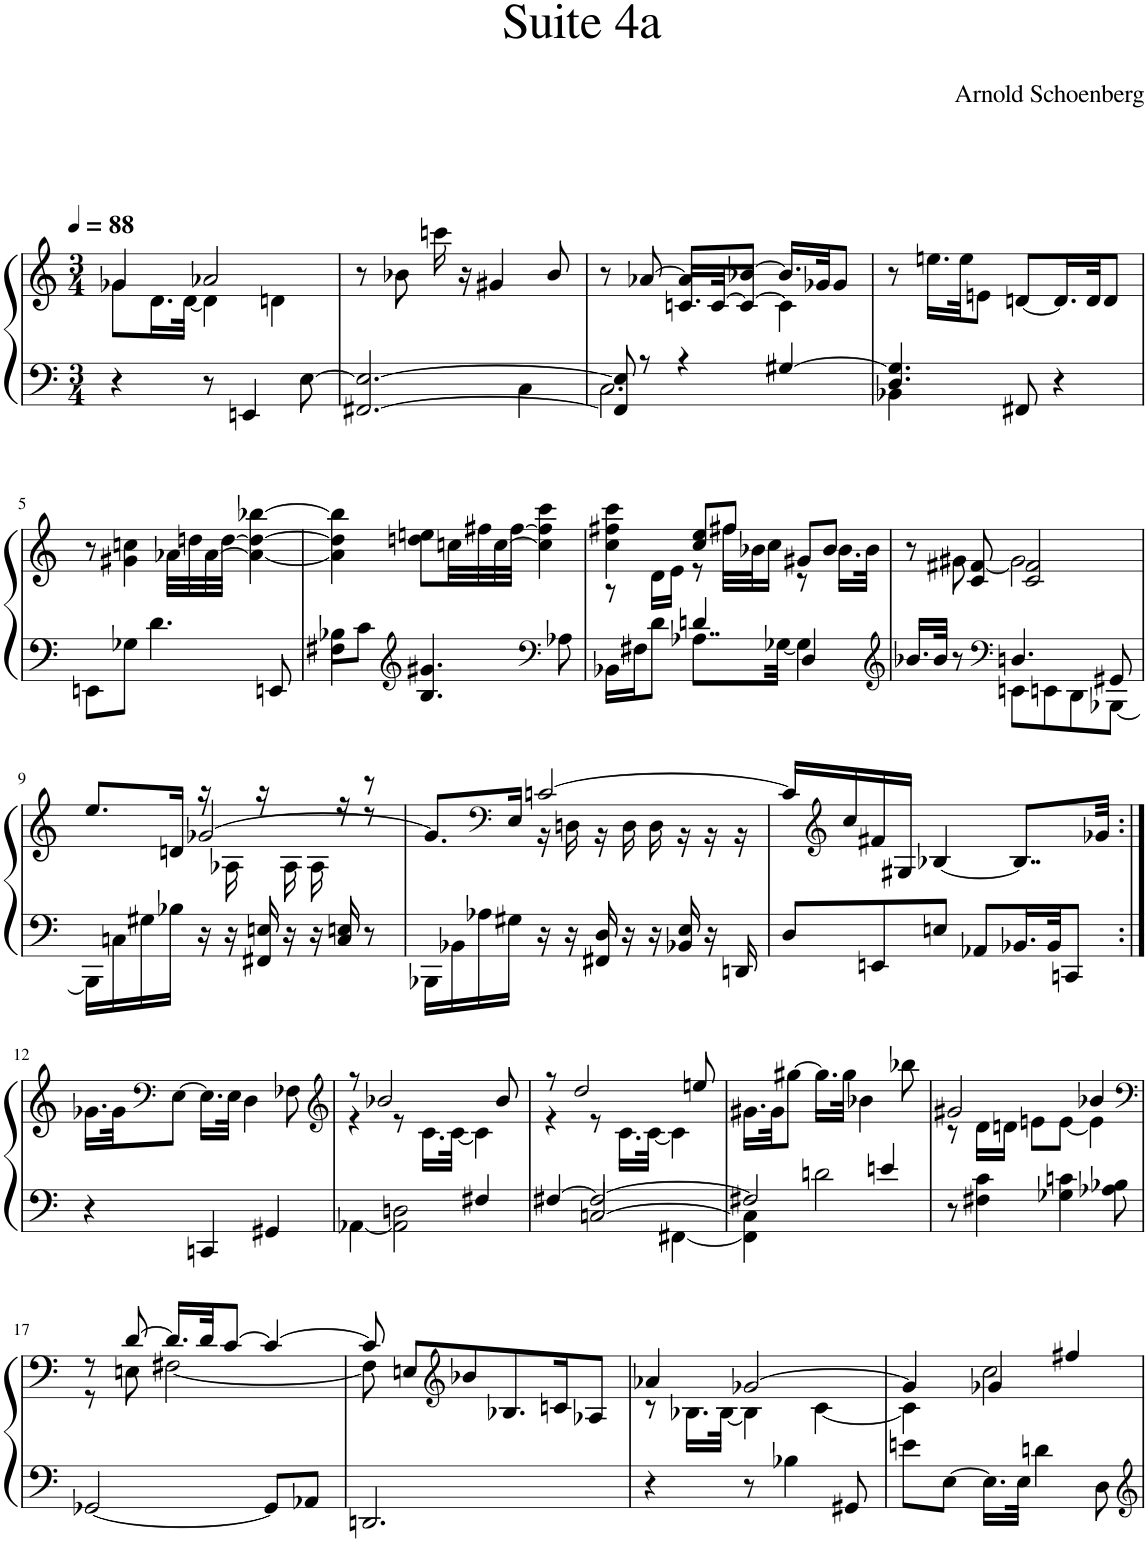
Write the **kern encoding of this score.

**kern	**kern
*part1	*part1
*staff2	*staff1
*I"Piano	*
*I'Pno.	*
*clefF4	*clefG2
*k[]	*k[]
*M3/4	*M3/4
*MM88	*MM88
=1	=1
*	*^
4r	4g-X/	8g-\L
.	.	16.d\L
.	.	[32d\JJk
8r	2a-X/	4d\]
4EEn/	.	.
.	.	4dn\
[8E\	.	.
*	*v	*v
=2	=2
*^	*
[2.FF#X/ 2.E/_	2ryy	8r
.	.	8b-X\
.	.	16cccn\
.	.	16r
.	.	4g#X/
.	4C\	.
.	.	8b-/
=3	=3	=3
*	*	*^
8FF#/] 8E/]	2.C\	8r	4ryy
8r	.	[8a-X/	.
4r	.	8a-/L]	16.cn/LL
.	.	.	[32c/JK
.	.	[8b-X/J	8c/J_
[4G#X/	.	16.b-/LL]	4c\]
.	.	32g-X/JK	.
.	.	8g-/J	.
*	*	*v	*v
=4	=4	=4
4.D/ 4.G#/]	4BB-X\	8r
.	.	16.een\LL
.	.	32ee\JK
.	2ryy	8en\J
8FF#X/	.	[8dn/L
4r	.	16.d/L]
.	.	32d/JK
.	.	8d/J
*v	*v	*
!!LO:LB:g=z
=5	=5
8EEn\L	8r
8G-X\J	4g#X\ 4ccn\
4.d\	.
.	32a-X\LLL
.	32ddn\
.	[32a-\
.	[32dd\JJJ
.	4a-\_ 4dd\_ [4bb-X\
8EEn/	.
=6	=6
*^	*
4F#X\	8B-X\L	4a-\] 4dd\] 4bb-\]
.	8c\J	.
*clefG2	*	*
4.B-/ 4.g#X/	2ryy	8ddn\ 8een\L
.	.	32ccn\LL
.	.	32ff#X\
.	.	[32cc\
.	.	[32ff#\JJJ
.	.	4cc\] 4ff#\] 4ccc\
*clefF4	*	*
8A-X\	.	.
=7	=7	=7
*	*	*^
16BB-X\LL	4ryy	4cc\ 4ff#X\ 4ccc\	8r
16F#X\J	.	.	.
8d\J	.	.	16d\LL
.	.	.	16e\JJ
8..A-X\L	4dn/	8cc/ 8ee/L	8r
.	.	8ff#/J	32ff#X\LLL
.	.	.	32b-X\J
.	.	.	16cc\JJ
[32G-X\Jkk	.	.	.
4G-\]	4D/	8g#X/L	8r
.	.	8b-/J	16.b-\LL
.	.	.	32b-\JJk
=8	=8	=8	=8
*clefG2	*	*	*
16.b-X/LL	4ryy	8r	8ryy
32b-/JJk	.	.	.
8r	.	8c/ 8f#X/	[8g#X\
*clefF4	*	*	*
4.Dn/	8EEn\L	2c/ 2f#/	2g#\]
.	8EEn\	.	.
.	8DD\	.	.
8GG#X/	[8BBB-X\J	.	.
*v	*v	*	*
!!LO:LB:g=z
=9	=9	=9
*	*	*^
16BBB-\LL]	8.ee/L	8ryy	4ryy
16Cn\	.	.	.
16G#X\	.	16ryy@	.
16B-X\JJ	16dn/Jk	16ryy@	.
16r	16r	16ryy@	[2g-X/
16r	16A-X\	16ryy@	.
16FF#X/ 16En/	16r	16ryy@	.
16r	16A-\	16ryy@	.
16r	16A-\	16ryy@	.
16C/ 16En/	16r	16ryy@	.
8r	8r	8r	.
*	*	*v	*v
=10	=10	=10
16BBB-X\LL	4ryy	8.g-/L]
16BB-X\	.	.
16A-X\	.	.
*	*clefF4	*
16G#X\JJ	.	16E/Jk
16r	[2cn/	16r
16r	.	16Dn\
16FF#X/ 16D/	.	16r
16r	.	16D\
16r	.	16D\
16BB-X/ 16E/	.	16r
16r	.	16r
16DDn/	.	16r
*	*v	*v
=11	=11
8D/L	16c/LL]
*	*clefG2
.	16cc/
8EEn/	16f#X/
.	16G#X/JJ
8En/J	[4B-X/
8AA-X/L	.
16.BB-X/L	8..B-/L]
32BB-/JK	.
8CCn/J	.
.	32g-X/Jkk
!!LO:LB:g=z
=12:|!	=12:|!
4r	16.g-X\LL
.	32g-\JK
*	*clefF4
.	[8E\J
4CCn/	16.E\LL]
.	32E\JJk
.	4D\
4GG#X/	.
.	8F-X\
=13	=13
*	*clefG2
*^	*^
[4AA-X\	2ryy	8r	4r
.	.	2b-X/	.
2AA-\] 2Dn\	.	.	8r
.	.	.	16.c\LL
.	.	.	[32c\JJk
.	4F#X/	.	4c\]
.	.	8b-/	.
=14	=14	=14	=14
*	*^	*	*
[4F#X/	2ryy	4ryy	8r	4r
.	.	.	2dd/	.
2F#/_	.	[2Cn/	.	8r
.	.	.	.	16.c\LL
.	.	.	.	[32c\JJk
.	[4FF#X\	.	.	4c\]
.	.	.	8een/	.
*	*v	*v	*	*
*	*	*v	*v
=15	=15	=15
2F#X/]	4FF#\] 4C\]	16.g#X\LL
.	.	32g#\JK
.	.	[8gg#X\J
.	2dn\	16.gg#\LL]
.	.	32gg#\JJk
.	.	4b-X\
4en/	.	.
.	.	8bb-X\
*v	*v	*
=16	=16
*	*^
8r	2g#X/	8r
4F#X\ 4c\	.	16d\LL
.	.	16dn\JJ
.	.	8en\L
4G-X\ 4cn\	.	[8e\J
.	4b-X/	4e\]
8A-X\ 8B-X\	.	.
!!LO:LB:g=z	!!
=17	=17	=17
*	*clefF4	*
[2GG-X/	8r	8r
.	[8d/	8En\
.	16.d/LL]	[2F#X\
.	32d/JK	.
.	[8c/J	.
8GG-/L]	4c/_	.
8AA-X/J	.	.
=18	=18	=18
2.DDn/	8c/]	8F#\]
.	8En/L	2ryy
*	*clefG2	*
.	8b-X/	.
.	8.B-X/	.
.	16cn/K	.
.	8A-X/J	8ryy
=19	=19	=19
4r	4a-X/	8r
.	.	16.B-X\LL
.	.	[32B-\JJk
8r	[2g-X/	4B-\]
4B-X\	.	.
.	.	[4c\
8GG#X/	.	.
=20	=20	=20
8en\L	4g-/]	4c\]
[8E\J	.	.
16.E\LL]	4g-X/	2cc\
32E\JJk	.	.
4dn\	.	.
.	4ff#X/	.
8D\	.	.
*	*v	*v
=	=
*-	*-
